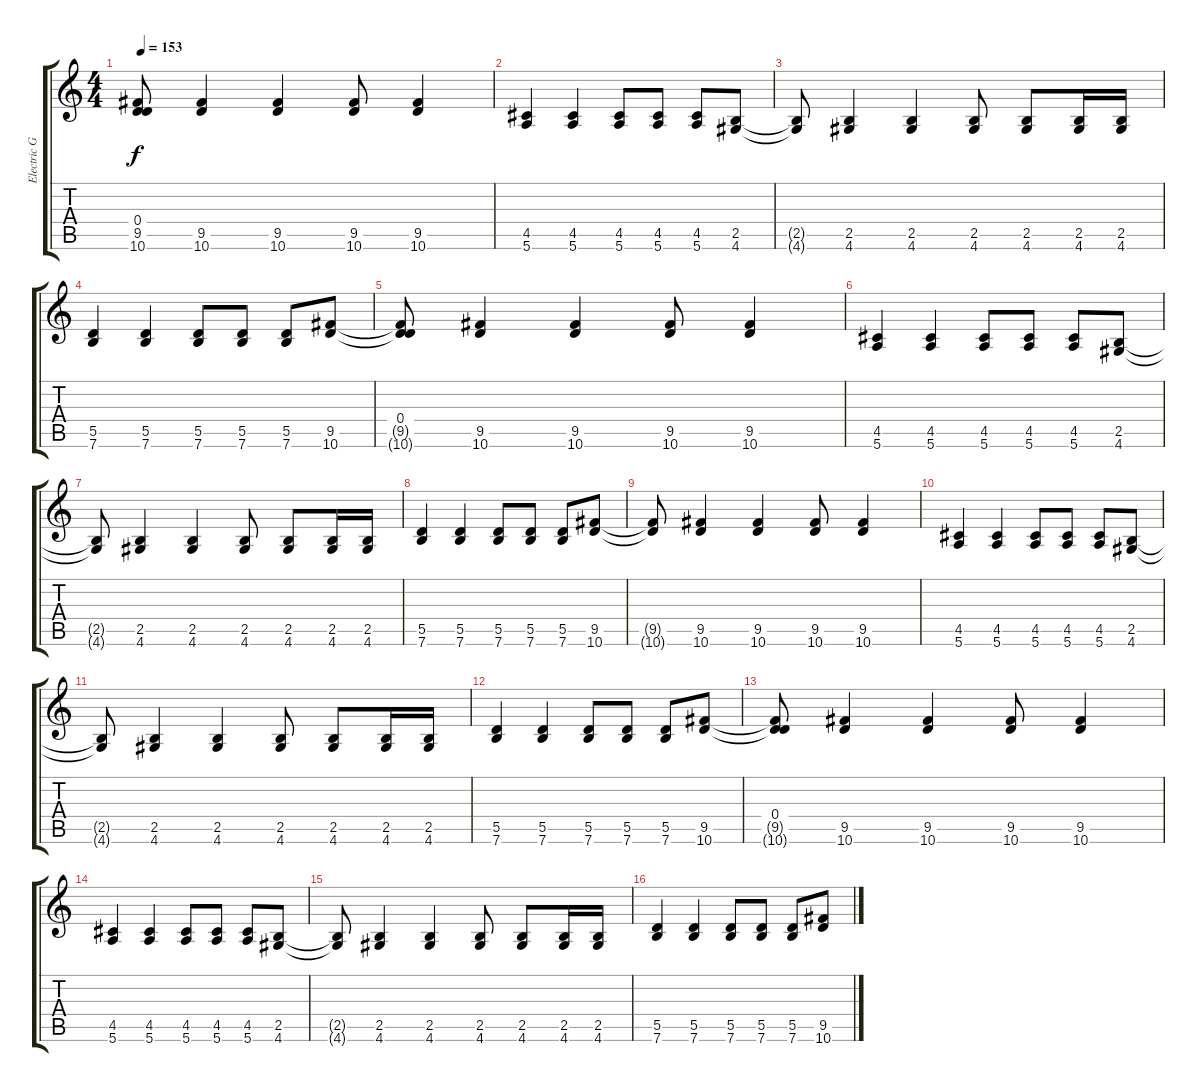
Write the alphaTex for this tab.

\track ("Electric Guitar (Thompson)" "Electric G") {instrument electricguitarclean}
\staff {score tabs}
\tuning (E4 B3 G3 D3 A2 E2) {hide}
\ts (4 4)
\tempo 153
\clef g2
\ks c
(0.4 9.5{t} 10.6{t}).8{dy f} (9.5 10.6).4 (9.5 10.6).4 (9.5 10.6).8 (9.5 10.6).4 |
(4.5 5.6).4 (4.5 5.6).4 (4.5 5.6).8 (4.5 5.6).8 (4.5 5.6).8 (2.5 4.6).8 |
(2.5{t} 4.6{t}).8 (2.5 4.6).4 (2.5 4.6).4 (2.5 4.6).8 (2.5 4.6).8 (2.5 4.6).16 (2.5 4.6).16 |
(5.5 7.6).4 (5.5 7.6).4 (5.5 7.6).8 (5.5 7.6).8 (5.5 7.6).8 (9.5 10.6).8 |
(0.4 9.5{t} 10.6{t}).8 (9.5 10.6).4 (9.5 10.6).4 (9.5 10.6).8 (9.5 10.6).4 |
(4.5 5.6).4 (4.5 5.6).4 (4.5 5.6).8 (4.5 5.6).8 (4.5 5.6).8 (2.5 4.6).8 |
(2.5{t} 4.6{t}).8 (2.5 4.6).4 (2.5 4.6).4 (2.5 4.6).8 (2.5 4.6).8 (2.5 4.6).16 (2.5 4.6).16 |
(5.5 7.6).4 (5.5 7.6).4 (5.5 7.6).8 (5.5 7.6).8 (5.5 7.6).8 (9.5 10.6).8 |
(9.5{t} 10.6{t}).8 (9.5 10.6).4 (9.5 10.6).4 (9.5 10.6).8 (9.5 10.6).4 |
(4.5 5.6).4 (4.5 5.6).4 (4.5 5.6).8 (4.5 5.6).8 (4.5 5.6).8 (2.5 4.6).8 |
(2.5{t} 4.6{t}).8 (2.5 4.6).4 (2.5 4.6).4 (2.5 4.6).8 (2.5 4.6).8 (2.5 4.6).16 (2.5 4.6).16 |
(5.5 7.6).4 (5.5 7.6).4 (5.5 7.6).8 (5.5 7.6).8 (5.5 7.6).8 (9.5 10.6).8 |
(0.4 9.5{t} 10.6{t}).8 (9.5 10.6).4 (9.5 10.6).4 (9.5 10.6).8 (9.5 10.6).4 |
(4.5 5.6).4 (4.5 5.6).4 (4.5 5.6).8 (4.5 5.6).8 (4.5 5.6).8 (2.5 4.6).8 |
(2.5{t} 4.6{t}).8 (2.5 4.6).4 (2.5 4.6).4 (2.5 4.6).8 (2.5 4.6).8 (2.5 4.6).16 (2.5 4.6).16 |
(5.5 7.6).4 (5.5 7.6).4 (5.5 7.6).8 (5.5 7.6).8 (5.5 7.6).8 (9.5 10.6).8
